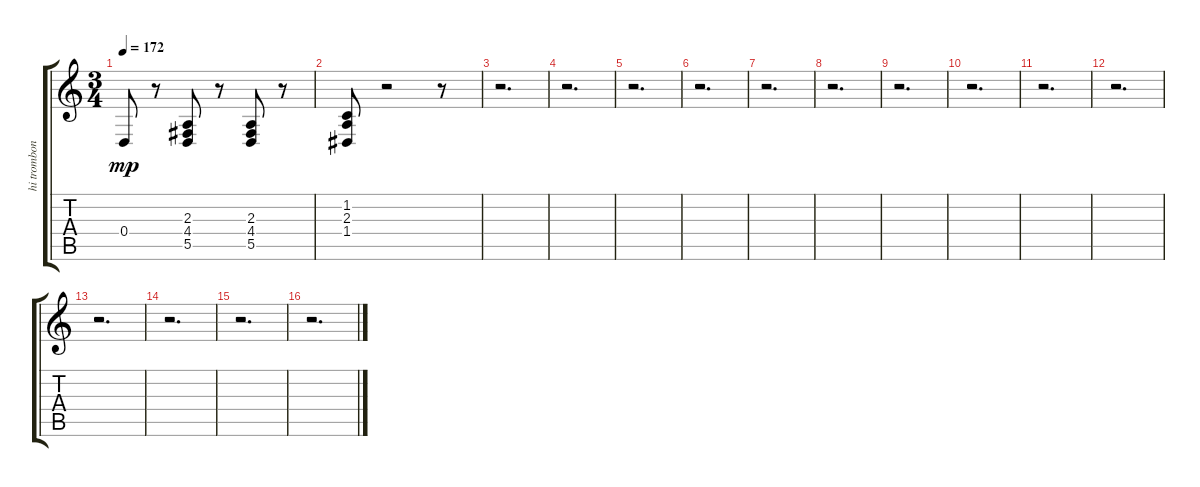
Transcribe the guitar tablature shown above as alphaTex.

\track ("hi trombones" "hi trombon") {instrument trombone}
\staff {score tabs}
\tuning (E4 B3 G3 D3 A2 E2) {hide}
\ts (3 4)
\tempo 172
\clef g2
\ks c
0.4.8{dy mp} r.8 (2.3 4.4 5.5).8 r.8 (2.3 4.4 5.5).8 r.8 |
(1.2 2.3 1.4).8 r.2 r.8 |
r.2{d} |
r.2{d} |
r.2{d} |
r.2{d} |
r.2{d} |
r.2{d} |
r.2{d} |
r.2{d} |
r.2{d} |
r.2{d} |
r.2{d} |
r.2{d} |
r.2{d} |
r.2{d}
